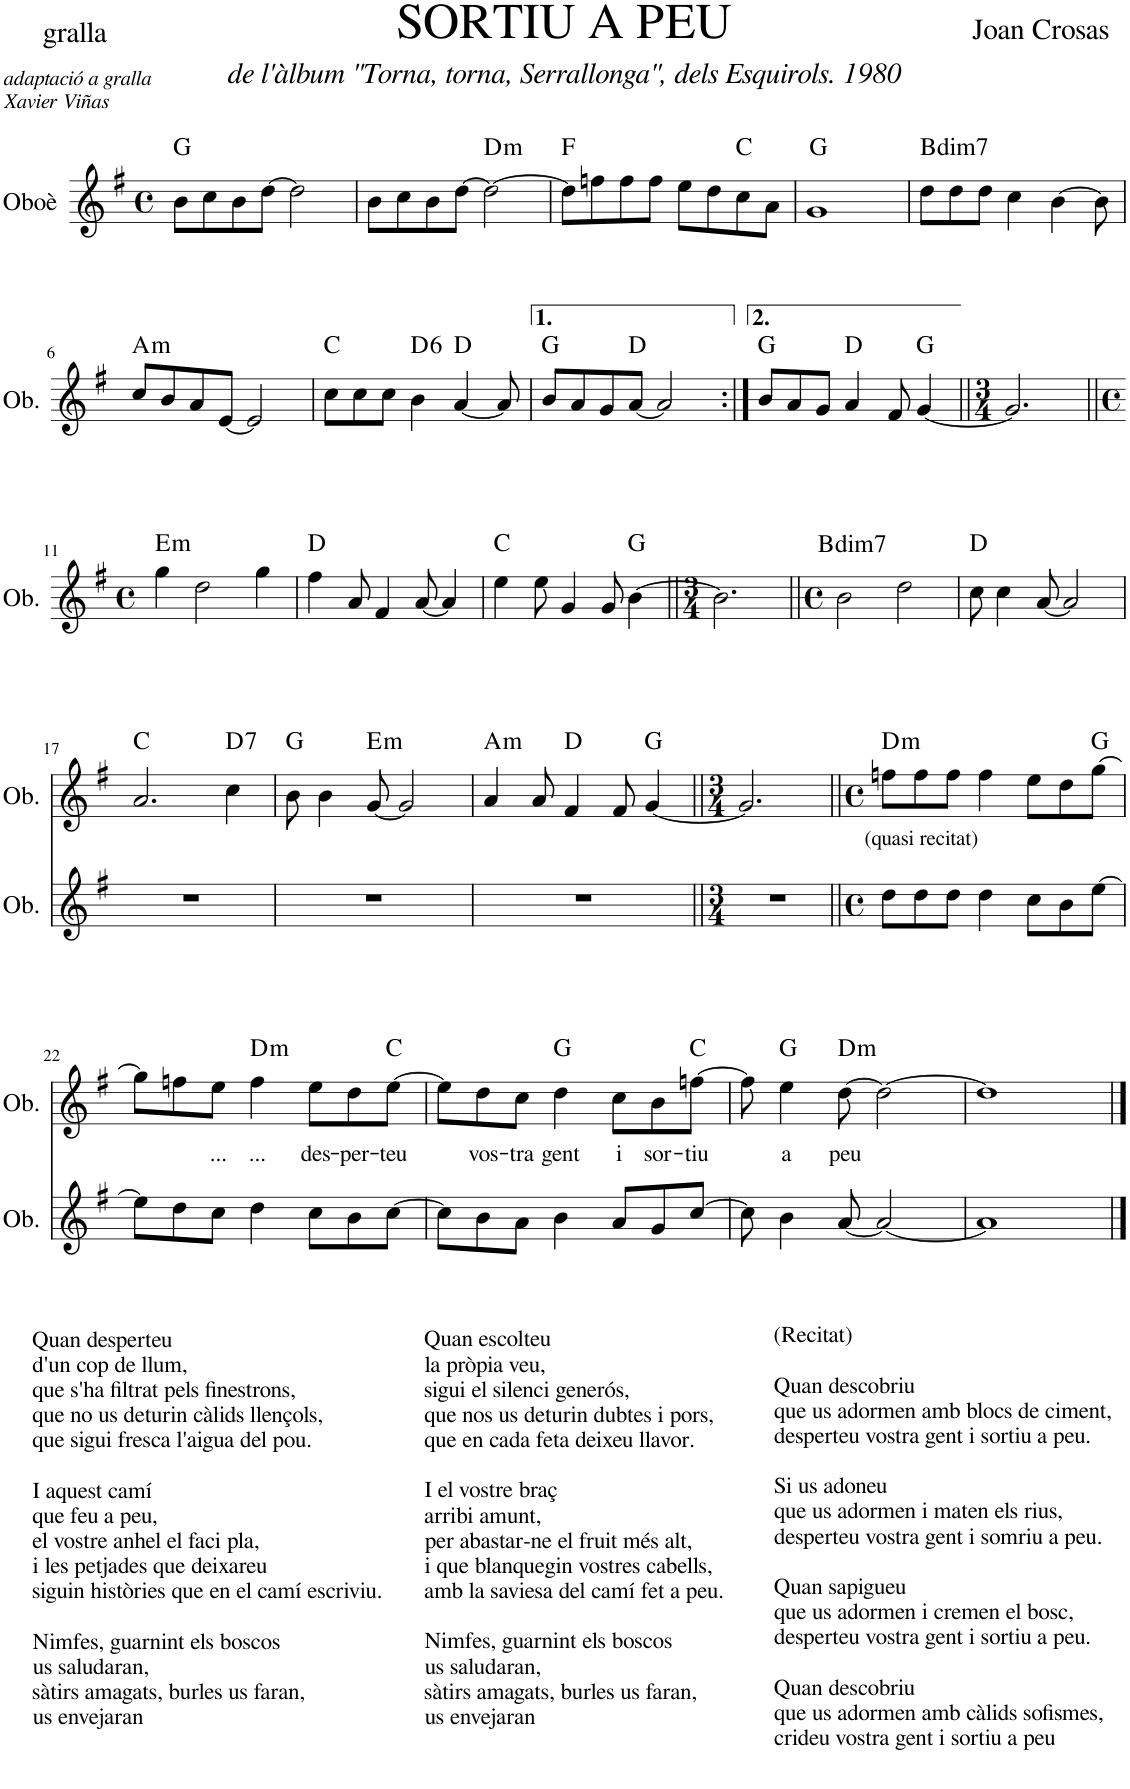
**kern	**kern	**text	**harte
*part2	*part1	*part1	*part1
*staff2	*staff1	*staff1	*
*I"Oboè	*I"Oboè	*	*
*I'Ob.	*I'Ob.	*	*
*stria5	*	*	*
*clefG2	*clefG2	*	*
*k[f#]	*k[f#]	*	*
*M4/4	*M4/4	*	*
*met(c)	*met(c)	*	*
=1	=1	=1	=1
1r	8b\L	.	G:maj
.	8cc\	.	.
.	8b\	.	.
.	[8dd\J	.	.
.	2dd\]	.	.
=2	=2	=2	=2
1r	8b\L	.	.
.	8cc\	.	.
.	8b\	.	.
.	[8dd\J	.	.
!	!	!	!LO:H:kt=m
.	2dd\_	.	D:min
=3	=3	=3	=3
1r	8dd\L]	.	F:maj
.	8ffn\	.	.
.	8ff\	.	.
.	8ff\J	.	.
.	8ee\L	.	.
.	8dd\	.	.
.	8cc\	.	C:maj
.	8a\J	.	.
=4	=4	=4	=4
1r	1g	.	G:maj
=5	=5	=5	=5
!	!	!	!LO:H:kt=dim7
1r	8dd\L	.	B:dim7
.	8dd\	.	.
.	8dd\J	.	.
.	4cc\	.	.
.	[4b\	.	.
.	8b\]	.	.
!!LO:LB:g=z
=6	=6	=6	=6
!	!	!	!LO:H:kt=m
1r	8cc/L	.	A:min
.	8b/	.	.
.	8a/	.	.
.	[8e/J	.	.
.	2e/]	.	.
=7	=7	=7	=7
1r	8cc\L	.	C:maj
.	8cc\	.	.
.	8cc\J	.	.
!	!	!	!LO:H:kt=6
.	4b\	.	D:maj6
.	[4a/	.	D:maj
.	8a/]	.	.
=8	=8	=8	=8
1r	8b/L	.	G:maj
.	8a/	.	.
.	8g/	.	.
.	[8a/J	.	D:maj
.	2a/]	.	.
=9:|!	=9:|!	=9:|!	=9:|!
1r	8b/L	.	G:maj
.	8a/	.	.
.	8g/J	.	.
.	4a/	.	D:maj
.	8f#/	.	.
.	[4g/	.	G:maj
=10||	=10||	=10||	=10||
*M3/4	*M3/4	*	*
2.r	2.g/]	.	.
!!LO:LB:g=z
=11||	=11||	=11||	=11||
*M4/4	*M4/4	*	*
*met(c)	*met(c)	*	*
!	!	!	!LO:H:kt=m
1r	4gg\	.	E:min
.	2dd\	.	.
.	4gg\	.	.
=12	=12	=12	=12
1r	4ff#\	.	D:maj
.	8a/	.	.
.	4f#/	.	.
.	[8a/	.	.
.	4a/]	.	.
=13	=13	=13	=13
1r	4ee\	.	C:maj
.	8ee\	.	.
.	4g/	.	.
.	8g/	.	.
.	[4b\	.	G:maj
=14||	=14||	=14||	=14||
*M3/4	*M3/4	*	*
2.r	2.b\]	.	.
=15||	=15||	=15||	=15||
*M4/4	*M4/4	*	*
*met(c)	*met(c)	*	*
!	!	!	!LO:H:kt=dim7
1r	2b\	.	B:dim7
.	2dd\	.	.
=16	=16	=16	=16
1r	8cc\	.	D:maj
.	4cc\	.	.
.	[8a/	.	.
.	2a/]	.	.
!!LO:LB:g=z
=17	=17	=17	=17
1r	2.a/	.	C:maj
!	!	!	!LO:H:kt=7
.	4cc\	.	D:7
=18	=18	=18	=18
1r	8b\	.	G:maj
.	4b\	.	.
!	!	!	!LO:H:kt=m
.	[8g/	.	E:min
.	2g/]	.	.
=19	=19	=19	=19
!	!	!	!LO:H:kt=m
1r	4a/	.	A:min
.	8a/	.	.
.	4f#/	.	D:maj
.	8f#/	.	.
.	[4g/	.	G:maj
=20||	=20||	=20||	=20||
*M3/4	*M3/4	*	*
2.r	2.g/]	.	.
=21||	=21||	=21||	=21||
*M4/4	*M4/4	*	*
*met(c)	*met(c)	*	*
!	!LO:TX:b:t=(quasi recitat)	!	!LO:H:kt=m
8dd\L	8ffn\L	.	D:min
8dd\	8ff\	.	.
8dd\J	8ff\J	.	.
4dd\	4ff\	.	.
8cc\L	8ee\L	.	.
8b\	8dd\	.	.
[8ee\J	[8gg\J	.	G:maj
!!LO:LB:g=z
=22	=22	=22	=22
8ee\L]	8gg\L]	.	.
8dd\	8ffn\	.	.
!	!	!LO:LY:b	!
8cc\J	8ee\J	...	.
!	!	!LO:LY:b	!LO:H:kt=m
4dd\	4ff\	...	D:min
!	!	!LO:LY:b	!
8cc\L	8ee\L	des-	.
!	!	!LO:LY:b	!
8b\	8dd\	-per-	.
!	!	!LO:LY:b	!
[8cc\J	[8ee\J	-teu	C:maj
=23	=23	=23	=23
8cc\L]	8ee\L]	.	.
!	!	!LO:LY:b	!
8b\	8dd\	vos-	.
!	!	!LO:LY:b	!
8a\J	8cc\J	-tra	.
!	!	!LO:LY:b	!
4b\	4dd\	gent	G:maj
!	!	!LO:LY:b	!
8a/L	8cc\L	i	.
!	!	!LO:LY:b	!
8g/	8b\	sor-	.
!	!	!LO:LY:b	!
[8cc/J	[8ffn\J	-tiu	C:maj
=24	=24	=24	=24
8cc\]	8ff\]	.	.
!	!	!LO:LY:b	!
4b\	4ee\	a	G:maj
!	!	!LO:LY:b	!LO:H:kt=m
[8a/	[8dd\	peu	D:min
2a/_	2dd\_	.	.
=25	=25	=25	=25
1a]	1dd]	.	.
==	==	==	==
*-	*-	*-	*-
